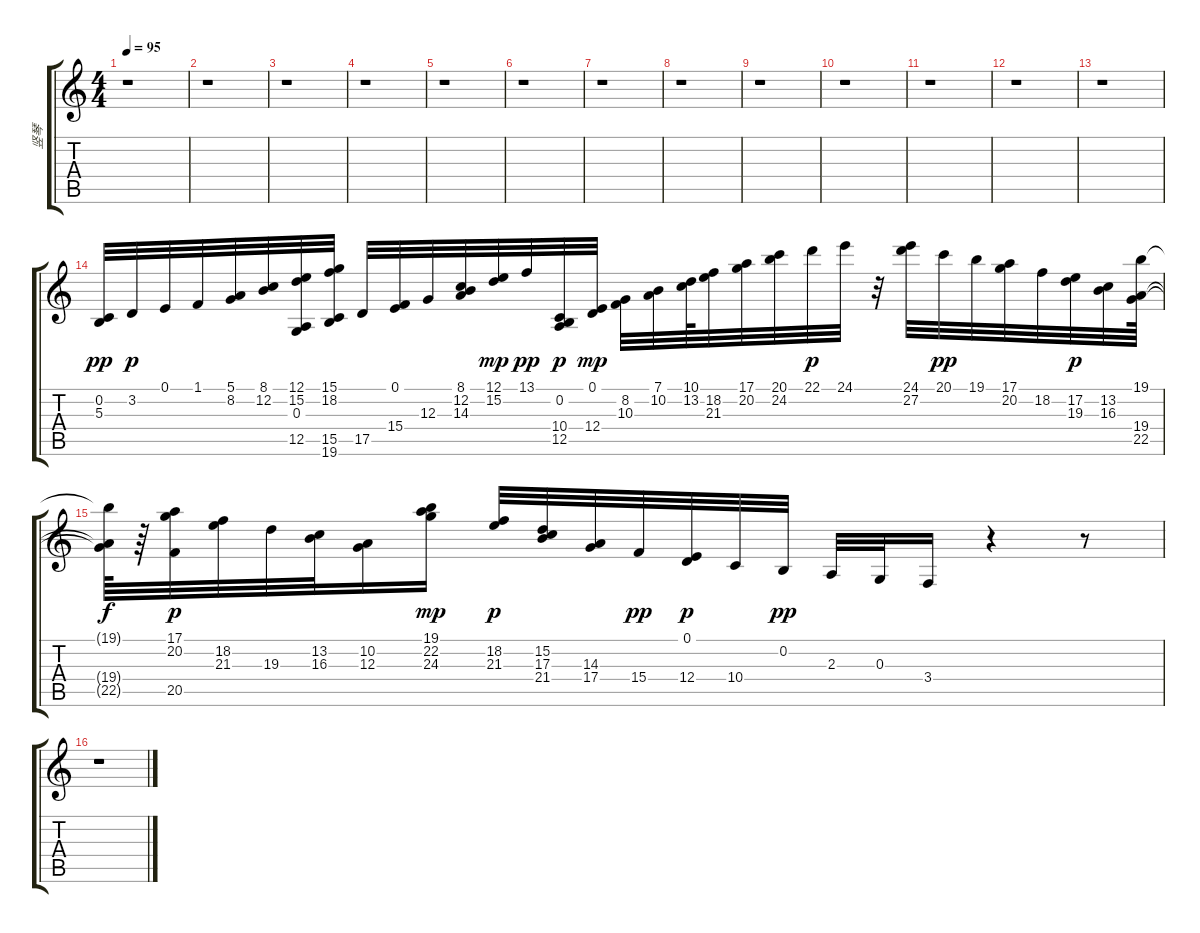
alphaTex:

\track ("竖琴" "竖琴") {instrument orchestralharp}
\staff {score tabs}
\tuning (E4 B3 G3 D3 A2 E2) {hide}
\ts (4 4)
\tempo 95
\clef g2
\ks c
r.1{dy pp} |
r.1 |
r.1 |
r.1 |
r.1 |
r.1 |
r.1 |
r.1 |
r.1 |
r.1 |
r.1 |
r.1 |
r.1 |
(0.2 5.3).32 3.2.32{dy p} 0.1.32 1.1.32 (5.1 8.2).32 (8.1 12.2).32 (12.1 15.2 0.3 12.5).32 (15.1 18.2 15.5 19.6).32 17.5.32 (0.1 15.4).32 12.3.32 (8.1 12.2 14.3).32 (12.1 15.2).32{dy mp} 13.1.32{dy pp} (0.2 10.4 12.5).32{dy p} (0.1 12.4).32{dy mp} (8.2 10.3).32 (7.1 10.2).32 (10.1 13.2).64 (18.2 21.3).32 (17.1 20.2).32 (20.1 24.2).32 22.1.32{dy p} 24.1.32 r.32 (24.1 27.2).32 20.1.32{dy pp} 19.1.32 (17.1 20.2).32 18.2.32 (17.2 19.3).32{dy p} (13.2 16.3).32 (19.1 19.4 22.5).64 |
(19.1{t} 19.4{t} 22.5{t}).64{dy f} r.64 (17.1 20.2 20.5).32{dy p} (18.2 21.3).32 19.3.32 (13.2 16.3).32 (10.2 12.3).16 (19.1 22.2 24.3).16{dy mp} (18.2 21.3).32{dy p} (15.2 17.3 21.4).32 (14.3 17.4).32 15.4.32{dy pp} (0.1 12.4).32{dy p} 10.4.32 0.2.32{dy pp} 2.3.32 0.3.32 3.4.16 r.4 r.8 |
r.1
